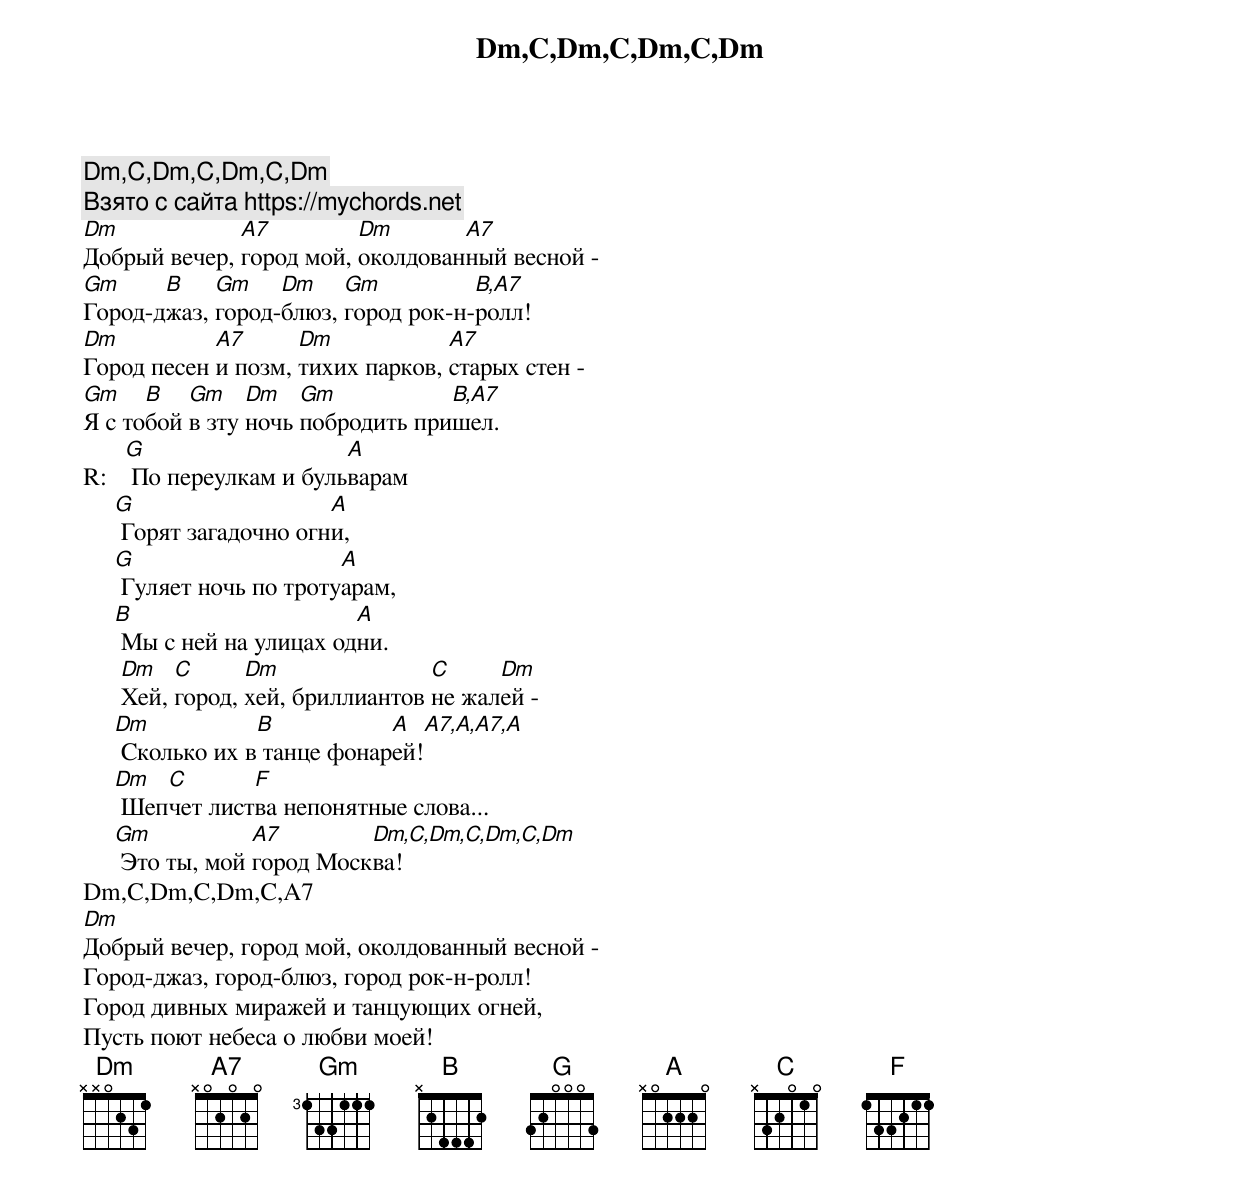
Dm,C,Dm,C,Dm,C,Dm

Dm,C,Dm,C,Dm,C,Dm
Взято с сайта https://mychords.net
Dm            A7         Dm       A7
Добрый вечер, город мой, околдованный весной -
Gm     B    Gm    Dm    Gm          B,A7
Город-джаз, город-блюз, город рок-н-ролл!
Dm          A7      Dm            A7
Город песен и позм, тихих парков, старых стен -
Gm    B   Gm    Dm   Gm           B,A7
Я с тобой в зту ночь побродить пришел.
     G                   A
R:    По переулкам и бульварам
     G                   A
      Горят загадочно огни,
     G                    A
      Гуляет ночь по тротуарам,
     B                     A
      Мы с ней на улицах одни.
      Dm   C      Dm               C     Dm
      Хей, город, хей, бриллиантов не жалей -
     Dm           B           A   A7,A,A7,A
      Сколько их в танце фонарей!
     Dm  C       F
      Шепчет листва непонятные слова...
     Gm           A7        Dm,C,Dm,C,Dm,C,Dm
      Это ты, мой город Москва!
Dm,C,Dm,C,Dm,C,A7
Dm
Добрый вечер, город мой, околдованный весной -
Город-джаз, город-блюз, город рок-н-ролл!
Город дивных миражей и танцующих огней,
Пусть поют небеса о любви моей!
